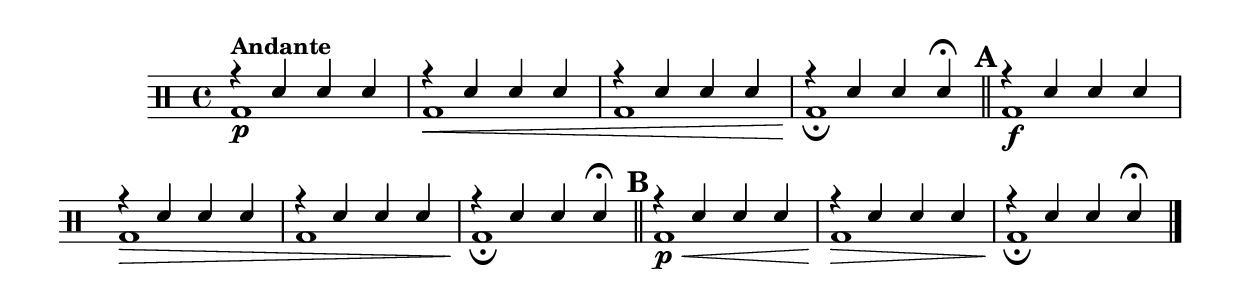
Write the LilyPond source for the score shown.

%-*- coding: utf-8 -*-

\version "2.16.0"

%\header {title = "escala de fa maior a tres vozes"}

\drums {

\override Staff.TimeSignature #'style = #'()
\time 4/4 

\override Score.BarNumber #'transparent = ##t
%\override Score.RehearsalMark #'font-family = #'
\override Score.RehearsalMark #'font-size = #2
%\set Score.markFormatter = #format-mark-numbers



\context DrumVoice = "1" { }
\context DrumVoice = "2" { }

<<
{

r4^\markup {\bold Andante} sn sn sn 
r4 sn sn sn 
r4 sn sn sn 
r4 sn sn sn\fermata

\mark \default
\bar "||"

r4 sn sn sn 
r4 sn sn sn 
r4 sn sn sn 
r4 sn sn sn\fermata

\mark \default
\bar "||"

r4 sn sn sn 
r4 sn sn sn  
r4 sn sn sn\fermata

\bar "|."
  
}
\\{

bd1\p bd1\< bd1 bd1\!\fermata 
bd1\f bd1\> bd1 bd1\!\fermata 
bd1\p\< bd1\!\>  bd1\!\fermata

}
>>


}


